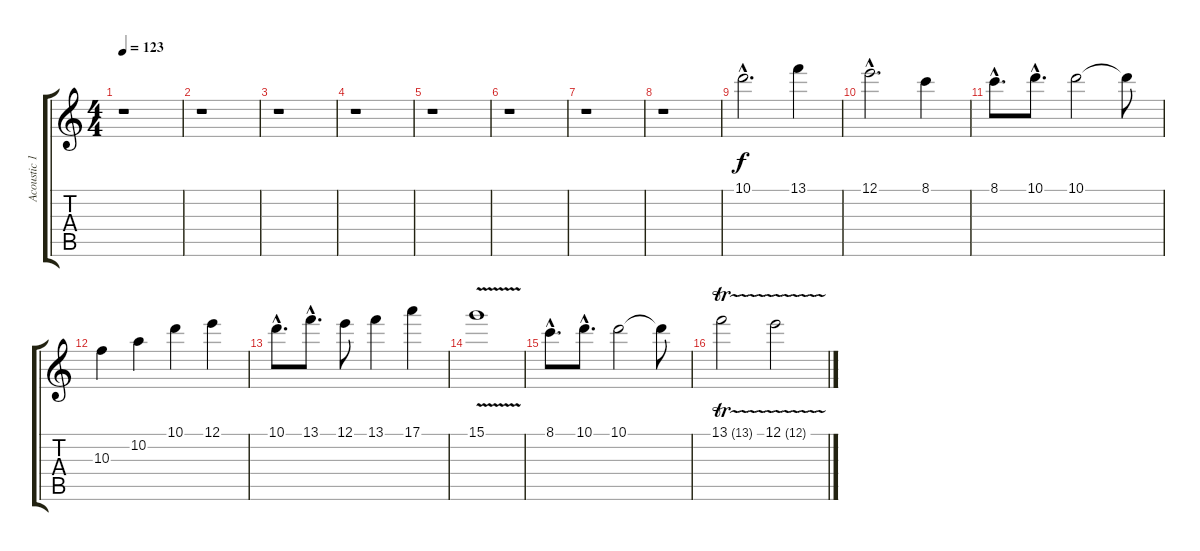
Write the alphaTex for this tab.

\track ("Acoustic 1" "Acoustic 1") {instrument acousticguitarsteel}
\staff {score tabs}
\tuning (E4 B3 G3 D3 A2 D2) {hide}
\ts (4 4)
\tempo 123
\clef g2
\ks c
r.1{dy f} |
r.1 |
r.1 |
r.1 |
r.1 |
r.1 |
r.1 |
r.1 |
10.1{hac}.2{d} 13.1.4 |
12.1{hac}.2{d} 8.1.4 |
8.1{hac}.8{d} 10.1{hac}.8{d} 10.1.2 10.1{t}.8 |
10.3.4 10.2.4 10.1.4 12.1.4 |
10.1{hac}.8{d} 13.1{hac}.8{d} 12.1.8 13.1.4 17.1.4 |
15.1{v}.1 |
8.1{hac}.8{d} 10.1{hac}.8{d} 10.1.2 10.1{t}.8 |
13.1{tr (13 16)}.2 12.1{tr (12 16)}.2
